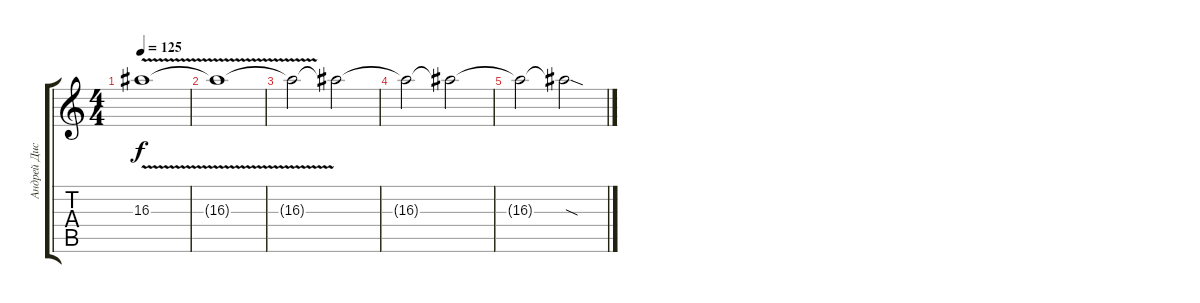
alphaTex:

\track ("Андрей Дистр" "Андрей Дис") {instrument distortionguitar}
\staff {score tabs}
\tuning (Eb4 Bb3 Gb3 Db3 Ab2 Eb2) {hide}
\ts (4 4)
\tempo 125
\clef g2
\ks c
16.3{v}.1{dy f} |
16.3{v t}.1 |
16.3{t}.2 16.3{t}.2 |
16.3{t}.2 16.3{t}.2 |
16.3{t}.2 16.3{sod t}.2
